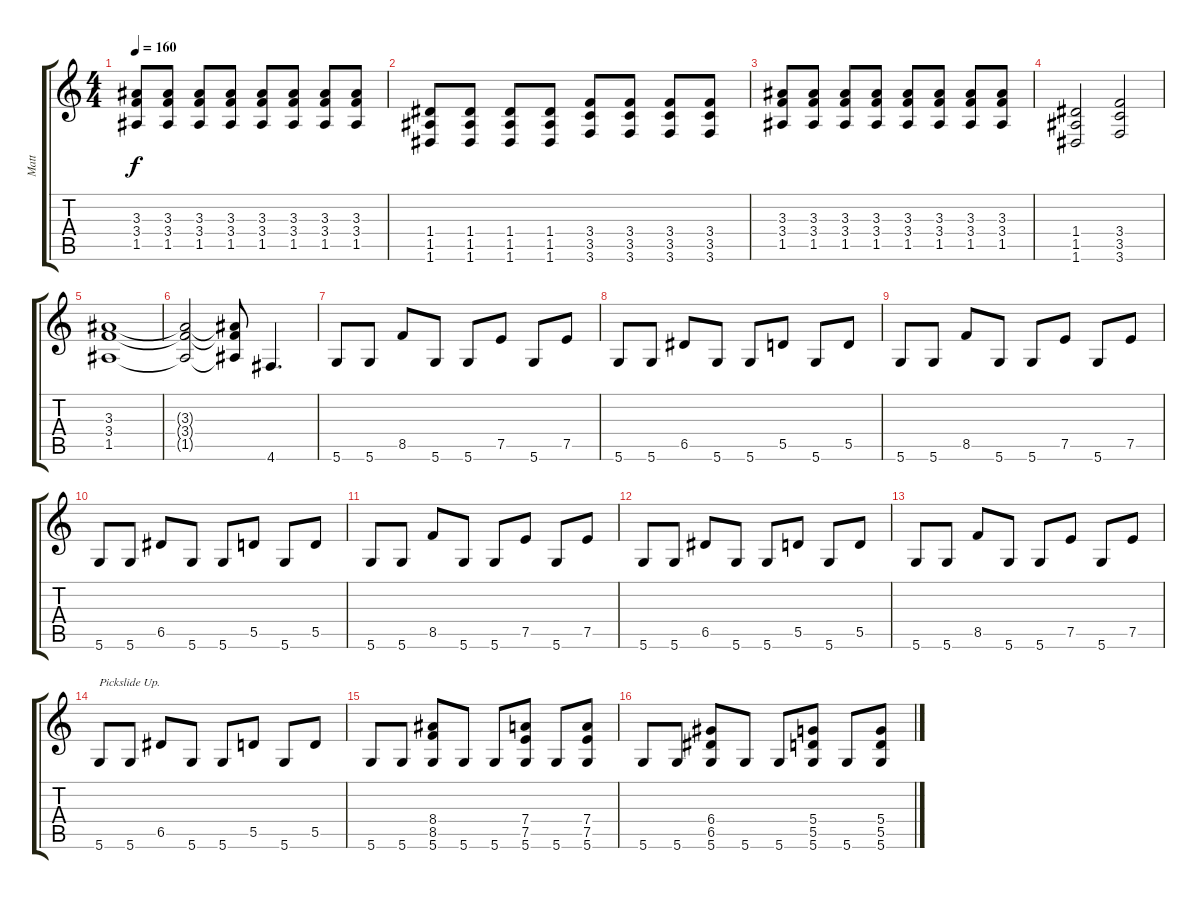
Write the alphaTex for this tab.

\track ("Matt" "Matt") {instrument overdrivenguitar}
\staff {score tabs}
\tuning (E4 B3 G3 D3 A2 D2) {hide}
\ts (4 4)
\tempo 160
\clef g2
\ks c
(3.3 3.4 1.5).8{dy f} (3.3 3.4 1.5).8 (3.3 3.4 1.5).8 (3.3 3.4 1.5).8 (3.3 3.4 1.5).8 (3.3 3.4 1.5).8 (3.3 3.4 1.5).8 (3.3 3.4 1.5).8 |
(1.4 1.5 1.6).8 (1.4 1.5 1.6).8 (1.4 1.5 1.6).8 (1.4 1.5 1.6).8 (3.4 3.5 3.6).8 (3.4 3.5 3.6).8 (3.4 3.5 3.6).8 (3.4 3.5 3.6).8 |
(3.3 3.4 1.5).8 (3.3 3.4 1.5).8 (3.3 3.4 1.5).8 (3.3 3.4 1.5).8 (3.3 3.4 1.5).8 (3.3 3.4 1.5).8 (3.3 3.4 1.5).8 (3.3 3.4 1.5).8 |
(1.4 1.5 1.6).2 (3.4 3.5 3.6).2 |
(3.3 3.4 1.5).1 |
(3.3{t} 3.4{t} 1.5{t}).2 (3.3{t} 3.4{t} 1.5{t}).8 4.6.4{d} |
5.6.8 5.6.8 8.5.8 5.6.8 5.6.8 7.5.8 5.6.8 7.5.8 |
5.6.8 5.6.8 6.5.8 5.6.8 5.6.8 5.5.8 5.6.8 5.5.8 |
5.6.8 5.6.8 8.5.8 5.6.8 5.6.8 7.5.8 5.6.8 7.5.8 |
5.6.8 5.6.8 6.5.8 5.6.8 5.6.8 5.5.8 5.6.8 5.5.8 |
5.6.8 5.6.8 8.5.8 5.6.8 5.6.8 7.5.8 5.6.8 7.5.8 |
5.6.8 5.6.8 6.5.8 5.6.8 5.6.8 5.5.8 5.6.8 5.5.8 |
5.6.8 5.6.8 8.5.8 5.6.8 5.6.8 7.5.8 5.6.8 7.5.8 |
5.6.8{txt "Pickslide Up."} 5.6.8 6.5.8 5.6.8 5.6.8 5.5.8 5.6.8 5.5.8 |
5.6.8 5.6.8 (8.4 8.5 5.6).8 5.6.8 5.6.8 (7.4 7.5 5.6).8 5.6.8 (7.4 7.5 5.6).8 |
5.6.8 5.6.8 (6.4 6.5 5.6).8 5.6.8 5.6.8 (5.4 5.5 5.6).8 5.6.8 (5.4 5.5 5.6).8
